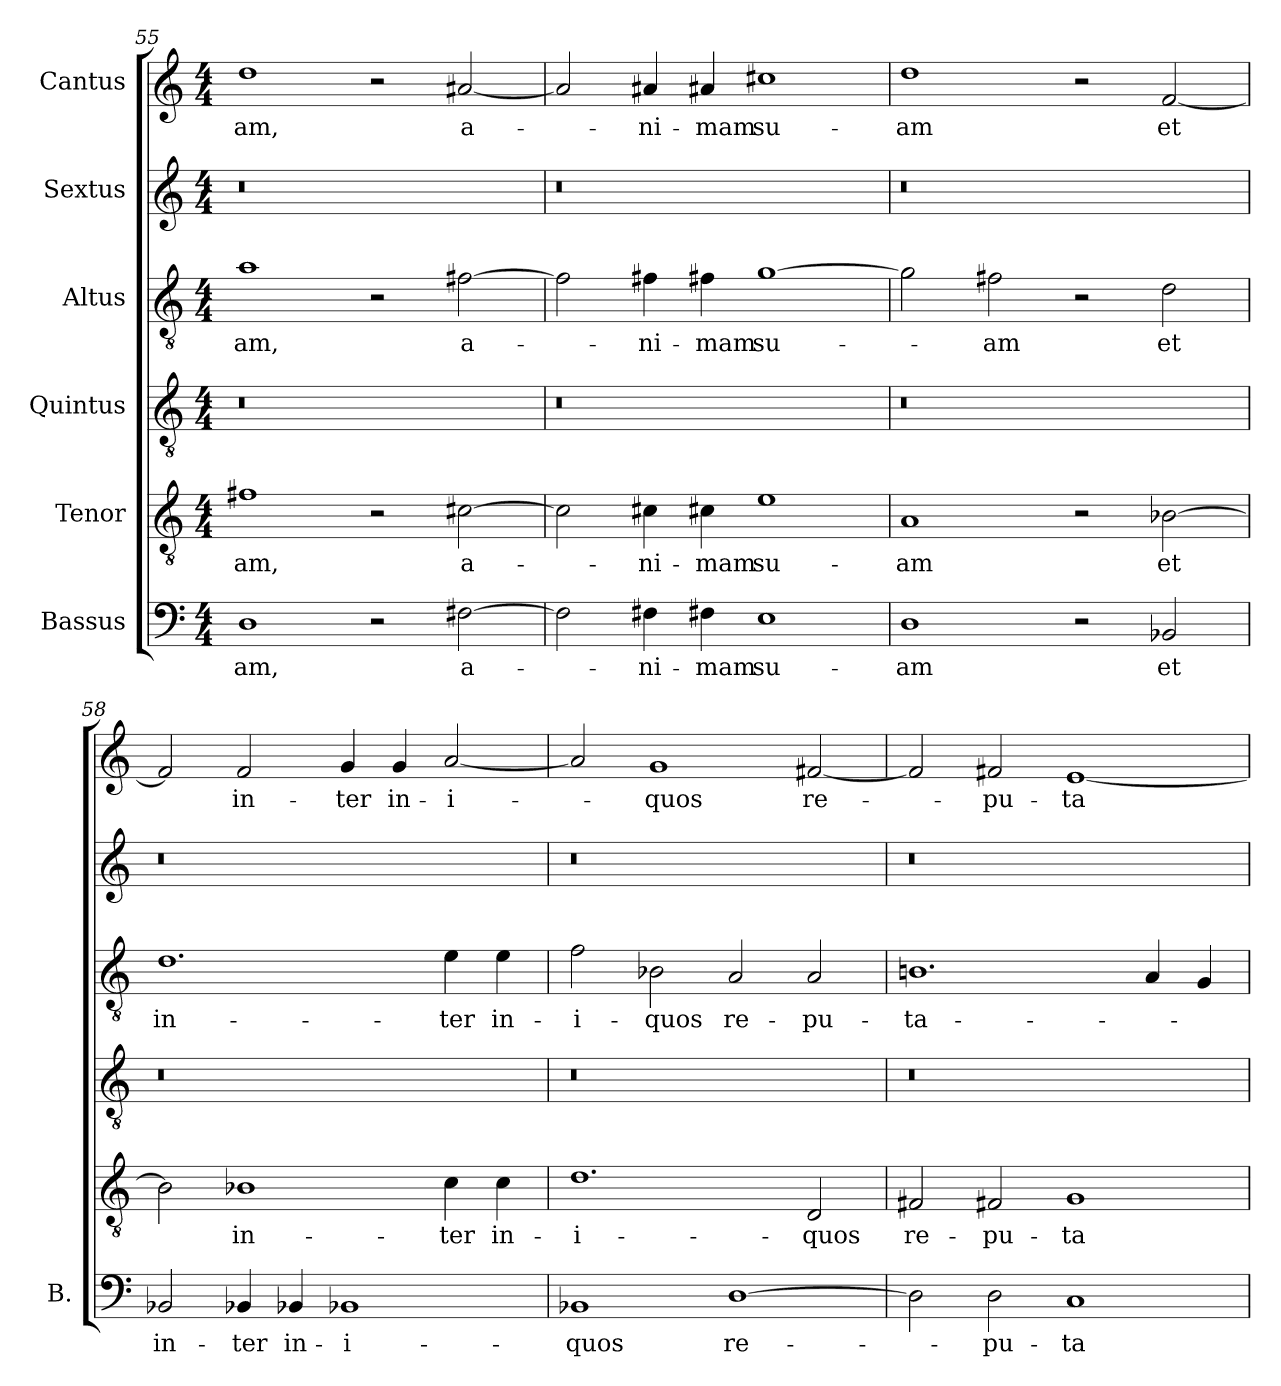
**kern	**text	**kern	**text	**kern	**kern	**text	**kern	**kern	**text
*part6	*part6	*part5	*part5	*part4	*part3	*part3	*part2	*part1	*part1
*staff6	*staff6	*staff5	*staff5	*staff4	*staff3	*staff3	*staff2	*staff1	*staff1
*I"Bassus	*	*I"Tenor	*	*I"Quintus	*I"Altus	*	*I"Sextus	*I"Cantus	*
*I'B.	*	*	*	*	*	*	*	*	*
*clefF4	*	*clefGv2	*	*clefGv2	*clefGv2	*	*clefG2	*clefG2	*
*k[]	*	*k[]	*	*k[]	*k[]	*	*k[]	*k[]	*
*C:	*	*C:	*	*C:	*C:	*	*C:	*C:	*
*M4/4	*	*M4/4	*	*M4/4	*M4/4	*	*M4/4	*M4/4	*
=55	=55	=55	=55	=55	=55	=55	=55	=55	=55
!	!	!	!	!LO:N:vis=0	!	!	!LO:N:vis=0	!	!
1D\	-am,	1f#X\	-am,	1r	1a\	-am,	1r	1dd\	-am,
2r	.	2r	.	1ryy	2r	.	1ryy	2r	.
[2F#X\	a-	[2c#X\	a-	.	[2f#X\	a-	.	[2a#X/	a-
=56	=56	=56	=56	=56	=56	=56	=56	=56	=56
!	!	!	!	!LO:N:vis=0	!	!	!LO:N:vis=0	!	!
2F#\]	.	2c#\]	.	1r	2f#\]	.	1r	2a#/]	.
4F#X\	-ni-	4c#X\	-ni-	.	4f#X\	-ni-	.	4a#X/	-ni-
4F#X\	-mam	4c#X\	-mam	.	4f#X\	-mam	.	4a#X/	-mam
1E\	su-	1e\	su-	1ryy	[1g\	su-	1ryy	1cc#X\	su-
=57	=57	=57	=57	=57	=57	=57	=57	=57	=57
!	!	!	!	!LO:N:vis=0	!	!	!LO:N:vis=0	!	!
1D\	-am	1A/	-am	1r	2g\]	.	1r	1dd\	-am
.	.	.	.	.	2f#X\	-am	.	.	.
2r	.	2r	.	1ryy	2r	.	1ryy	2r	.
2BB-X/	et	[2B-X\	et	.	2d\	et	.	[2f/	et
=58	=58	=58	=58	=58	=58	=58	=58	=58	=58
!	!	!	!	!LO:N:vis=0	!	!	!LO:N:vis=0	!	!
2BB-X/	in-	2B-\]	.	1r	1.d\	in-	1r	2f/]	.
4BB-X/	-ter	1B-X\	in-	.	.	.	.	2f/	in-
4BB-X/	in-	.	.	.	.	.	.	.	.
1BB-X/	-i-	.	.	1ryy	.	.	1ryy	4g/	-ter
.	.	.	.	.	.	.	.	4g/	in-
.	.	4c\	-ter	.	4e\	-ter	.	[2a/	-i-
.	.	4c\	in-	.	4e\	in-	.	.	.
=59	=59	=59	=59	=59	=59	=59	=59	=59	=59
!	!	!	!	!LO:N:vis=0	!	!	!LO:N:vis=0	!	!
1BB-X/	-quos	1.d\	-i-	1r	2f\	-i-	1r	2a/]	.
.	.	.	.	.	2B-X\	-quos	.	1g/	-quos
[1D\	re-	.	.	1ryy	2A/	re-	1ryy	.	.
.	.	2D/	-quos	.	2A/	-pu-	.	[2f#X/	re-
=60	=60	=60	=60	=60	=60	=60	=60	=60	=60
!	!	!	!	!LO:N:vis=0	!	!	!LO:N:vis=0	!	!
2D\]	.	2F#X/	re-	1r	1.Bn\	-ta-	1r	2f#/]	.
2D\	-pu-	2F#X/	-pu-	.	.	.	.	2f#X/	-pu-
1C/	-ta-	1G/	-ta-	1ryy	.	.	1ryy	[1e/	-ta-
.	.	.	.	.	4A/	.	.	.	.
.	.	.	.	.	4G/	.	.	.	.
=	=	=	=	=	=	=	=	=	=
*-	*-	*-	*-	*-	*-	*-	*-	*-	*-
